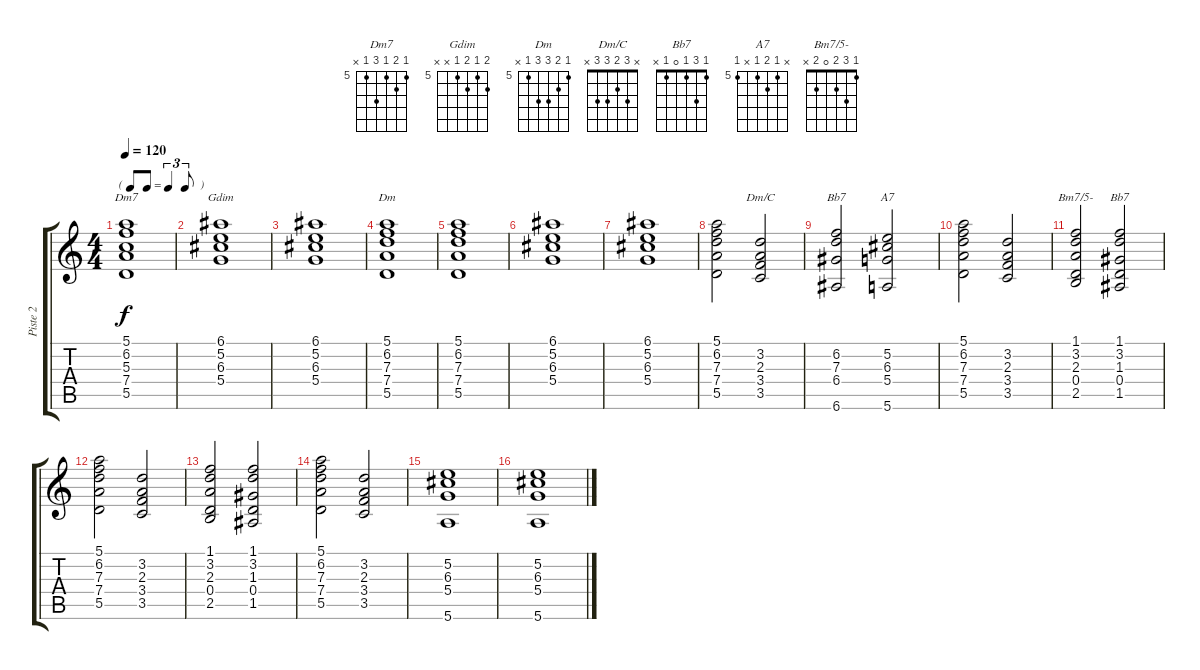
\track ("Piste 2" "Piste 2") {instrument acousticguitarnylon}
\staff {score tabs}
\tuning (E4 B3 G3 D3 A2 E2) {hide}
\chord ("Dm7" 5 6 5 7 5 x) {firstfret 5}
\chord ("Gdim" 6 5 6 5 x x) {firstfret 5}
\chord ("Dm" 5 6 7 7 5 x) {firstfret 5}
\chord ("Dm/C" x 3 2 3 3 x)
\chord ("Bb7" x 6 7 6 x 6) {firstfret 6}
\chord ("A7" x 5 6 5 x 5) {firstfret 5}
\chord ("Bm7/5-" 1 3 2 0 2 x)
\chord ("Bb7" 1 3 1 0 1 x)
\ts (4 4)
\tf triplet8th
\tempo 120
\clef g2
\ks c
(5.1 6.2 5.3 7.4 5.5).1{ch "Dm7" dy f} |
(6.1 5.2 6.3 5.4).1{ch "Gdim"} |
(6.1 5.2 6.3 5.4).1 |
(5.1 6.2 7.3 7.4 5.5).1{ch "Dm"} |
(5.1 6.2 7.3 7.4 5.5).1 |
(6.1 5.2 6.3 5.4).1 |
(6.1 5.2 6.3 5.4).1 |
(5.1 6.2 7.3 7.4 5.5).2 (3.2 2.3 3.4 3.5).2{ch "Dm/C"} |
(6.2 7.3 6.4 6.6).2{ch "Bb7"} (5.2 6.3 5.4 5.6).2{ch "A7"} |
(5.1 6.2 7.3 7.4 5.5).2 (3.2 2.3 3.4 3.5).2 |
(1.1 3.2 2.3 0.4 2.5).2{ch "Bm7/5-"} (1.1 3.2 1.3 0.4 1.5).2{ch "Bb7"} |
(5.1 6.2 7.3 7.4 5.5).2 (3.2 2.3 3.4 3.5).2 |
(1.1 3.2 2.3 0.4 2.5).2 (1.1 3.2 1.3 0.4 1.5).2 |
(5.1 6.2 7.3 7.4 5.5).2 (3.2 2.3 3.4 3.5).2 |
(5.2 6.3 5.4 5.6).1 |
(5.2 6.3 5.4 5.6).1
